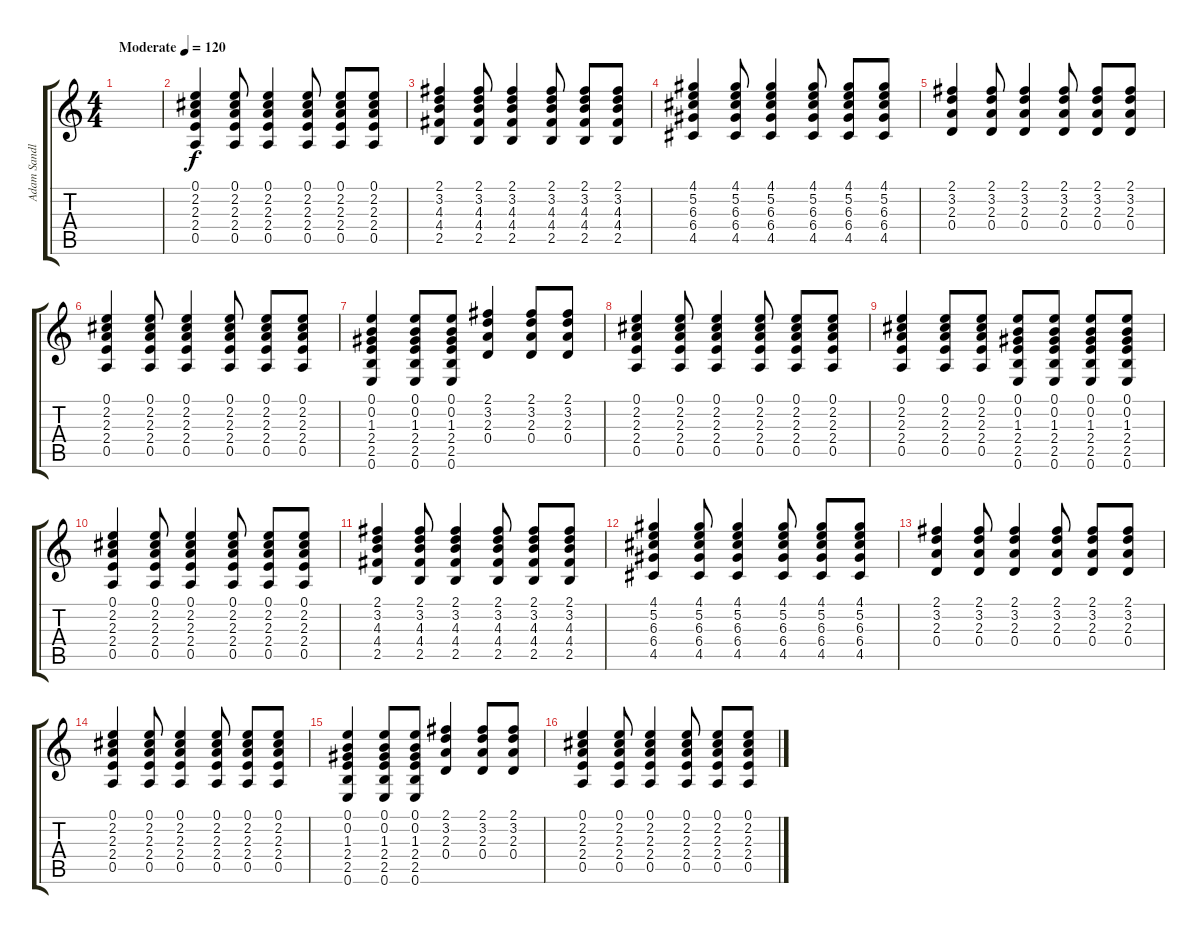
\track ("Adam Sandler Acoustic Guitar" "Adam Sandl") {instrument acousticguitarsteel}
\staff {score tabs}
\tuning (E4 B3 G3 D3 A2 E2) {hide}
\ts (4 4)
\tempo (120 "Moderate")
\clef g2
\ks c
|
(0.1 2.2 2.3 2.4 0.5).4 (0.1 2.2 2.3 2.4 0.5).8 (0.1 2.2 2.3 2.4 0.5).4 (0.1 2.2 2.3 2.4 0.5).8 (0.1 2.2 2.3 2.4 0.5).8 (0.1 2.2 2.3 2.4 0.5).8 |
(2.1 3.2 4.3 4.4 2.5).4 (2.1 3.2 4.3 4.4 2.5).8 (2.1 3.2 4.3 4.4 2.5).4 (2.1 3.2 4.3 4.4 2.5).8 (2.1 3.2 4.3 4.4 2.5).8 (2.1 3.2 4.3 4.4 2.5).8 |
(4.1 5.2 6.3 6.4 4.5).4 (4.1 5.2 6.3 6.4 4.5).8 (4.1 5.2 6.3 6.4 4.5).4 (4.1 5.2 6.3 6.4 4.5).8 (4.1 5.2 6.3 6.4 4.5).8 (4.1 5.2 6.3 6.4 4.5).8 |
(2.1 3.2 2.3 0.4).4 (2.1 3.2 2.3 0.4).8 (2.1 3.2 2.3 0.4).4 (2.1 3.2 2.3 0.4).8 (2.1 3.2 2.3 0.4).8 (2.1 3.2 2.3 0.4).8 |
(0.1 2.2 2.3 2.4 0.5).4 (0.1 2.2 2.3 2.4 0.5).8 (0.1 2.2 2.3 2.4 0.5).4 (0.1 2.2 2.3 2.4 0.5).8 (0.1 2.2 2.3 2.4 0.5).8 (0.1 2.2 2.3 2.4 0.5).8 |
(0.1 0.2 1.3 2.4 2.5 0.6).4 (0.1 0.2 1.3 2.4 2.5 0.6).8 (0.1 0.2 1.3 2.4 2.5 0.6).8 (2.1 3.2 2.3 0.4).4 (2.1 3.2 2.3 0.4).8 (2.1 3.2 2.3 0.4).8 |
(0.1 2.2 2.3 2.4 0.5).4 (0.1 2.2 2.3 2.4 0.5).8 (0.1 2.2 2.3 2.4 0.5).4 (0.1 2.2 2.3 2.4 0.5).8 (0.1 2.2 2.3 2.4 0.5).8 (0.1 2.2 2.3 2.4 0.5).8 |
(0.1 2.2 2.3 2.4 0.5).4 (0.1 2.2 2.3 2.4 0.5).8 (0.1 2.2 2.3 2.4 0.5).8 (0.1 0.2 1.3 2.4 2.5 0.6).8 (0.1 0.2 1.3 2.4 2.5 0.6).8 (0.1 0.2 1.3 2.4 2.5 0.6).8 (0.1 0.2 1.3 2.4 2.5 0.6).8 |
(0.1 2.2 2.3 2.4 0.5).4 (0.1 2.2 2.3 2.4 0.5).8 (0.1 2.2 2.3 2.4 0.5).4 (0.1 2.2 2.3 2.4 0.5).8 (0.1 2.2 2.3 2.4 0.5).8 (0.1 2.2 2.3 2.4 0.5).8 |
(2.1 3.2 4.3 4.4 2.5).4 (2.1 3.2 4.3 4.4 2.5).8 (2.1 3.2 4.3 4.4 2.5).4 (2.1 3.2 4.3 4.4 2.5).8 (2.1 3.2 4.3 4.4 2.5).8 (2.1 3.2 4.3 4.4 2.5).8 |
(4.1 5.2 6.3 6.4 4.5).4 (4.1 5.2 6.3 6.4 4.5).8 (4.1 5.2 6.3 6.4 4.5).4 (4.1 5.2 6.3 6.4 4.5).8 (4.1 5.2 6.3 6.4 4.5).8 (4.1 5.2 6.3 6.4 4.5).8 |
(2.1 3.2 2.3 0.4).4 (2.1 3.2 2.3 0.4).8 (2.1 3.2 2.3 0.4).4 (2.1 3.2 2.3 0.4).8 (2.1 3.2 2.3 0.4).8 (2.1 3.2 2.3 0.4).8 |
(0.1 2.2 2.3 2.4 0.5).4 (0.1 2.2 2.3 2.4 0.5).8 (0.1 2.2 2.3 2.4 0.5).4 (0.1 2.2 2.3 2.4 0.5).8 (0.1 2.2 2.3 2.4 0.5).8 (0.1 2.2 2.3 2.4 0.5).8 |
(0.1 0.2 1.3 2.4 2.5 0.6).4 (0.1 0.2 1.3 2.4 2.5 0.6).8 (0.1 0.2 1.3 2.4 2.5 0.6).8 (2.1 3.2 2.3 0.4).4 (2.1 3.2 2.3 0.4).8 (2.1 3.2 2.3 0.4).8 |
(0.1 2.2 2.3 2.4 0.5).4 (0.1 2.2 2.3 2.4 0.5).8 (0.1 2.2 2.3 2.4 0.5).4 (0.1 2.2 2.3 2.4 0.5).8 (0.1 2.2 2.3 2.4 0.5).8 (0.1 2.2 2.3 2.4 0.5).8
